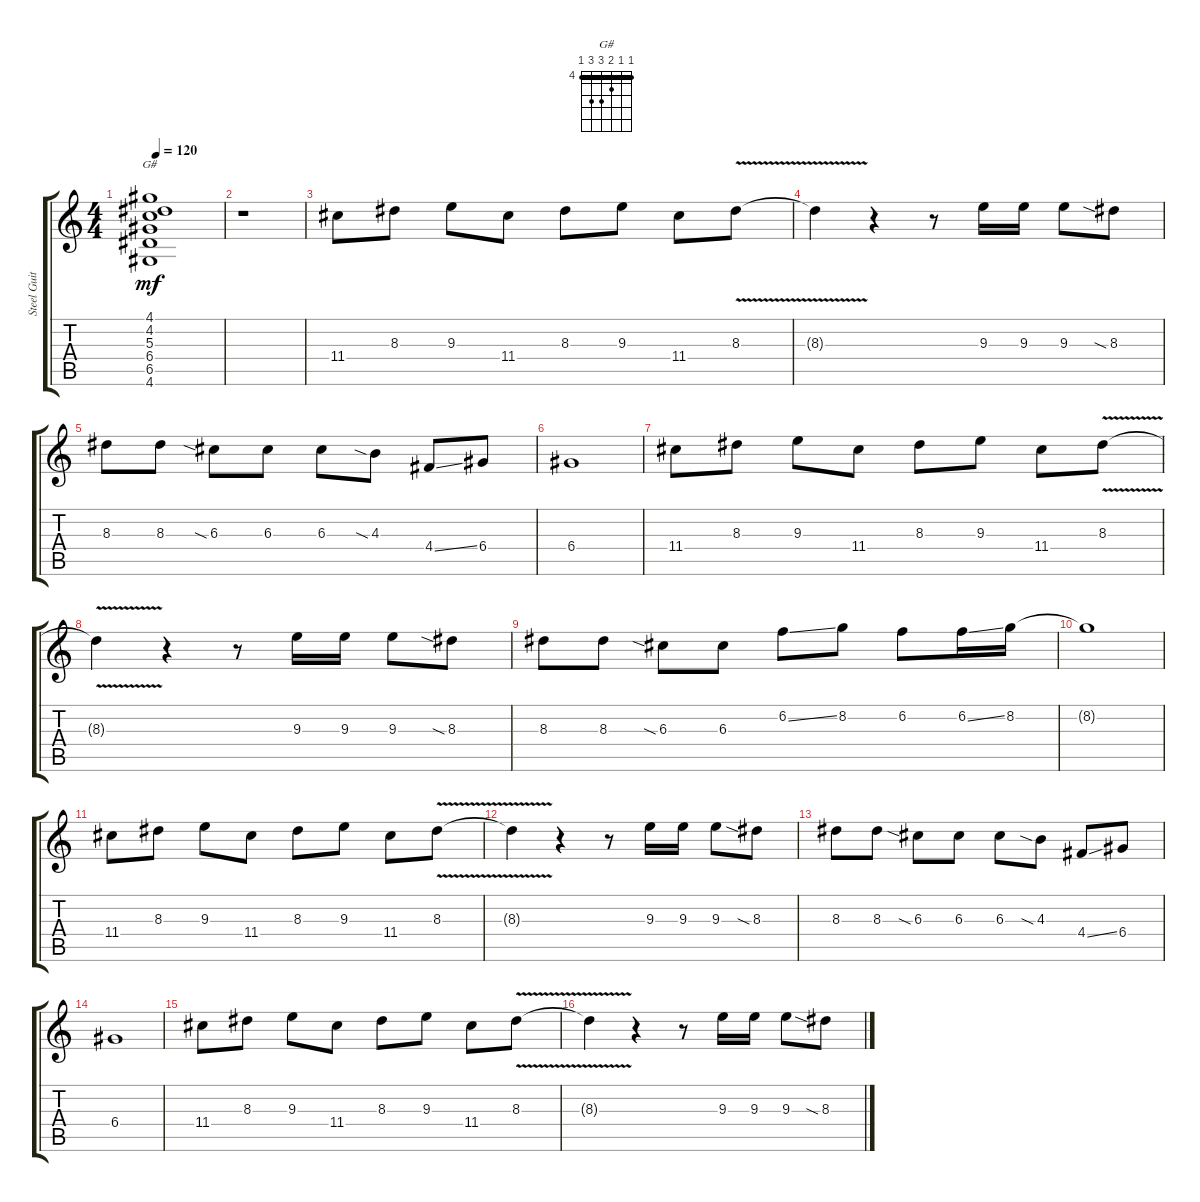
\track ("Steel Guitar" "Steel Guit") {instrument acousticguitarsteel}
\staff {score tabs}
\tuning (E4 B3 G3 D3 A2 E2) {hide}
\chord ("G#" 4 4 5 6 6 4) {firstfret 4 barre 4}
\ts (4 4)
\tempo 120
\clef g2
\ks c
(4.1 4.2 5.3 6.4 6.5 4.6).1{ch "G#" dy mf} |
r.1 |
11.4.8 8.3.8 9.3.8 11.4.8 8.3.8 9.3.8 11.4.8 8.3{v}.8 |
8.3{v t}.4 r.4 r.8 9.3.16 9.3.16 9.3.8 8.3{sia}.8 |
8.3.8 8.3.8 6.3{sia}.8 6.3.8 6.3.8 4.3{sia}.8 4.4{ss}.8 6.4.8 |
6.4.1 |
11.4.8 8.3.8 9.3.8 11.4.8 8.3.8 9.3.8 11.4.8 8.3{v}.8 |
8.3{v t}.4 r.4 r.8 9.3.16 9.3.16 9.3.8 8.3{sia}.8 |
8.3.8 8.3.8 6.3{sia}.8 6.3.8 6.2{ss}.8 8.2.8 6.2.8 6.2{ss}.16 8.2.16 |
8.2{t}.1 |
11.4.8 8.3.8 9.3.8 11.4.8 8.3.8 9.3.8 11.4.8 8.3{v}.8 |
8.3{v t}.4 r.4 r.8 9.3.16 9.3.16 9.3.8 8.3{sia}.8 |
8.3.8 8.3.8 6.3{sia}.8 6.3.8 6.3.8 4.3{sia}.8 4.4{ss}.8 6.4.8 |
6.4.1 |
11.4.8 8.3.8 9.3.8 11.4.8 8.3.8 9.3.8 11.4.8 8.3{v}.8 |
8.3{v t}.4 r.4 r.8 9.3.16 9.3.16 9.3.8 8.3{sia}.8
